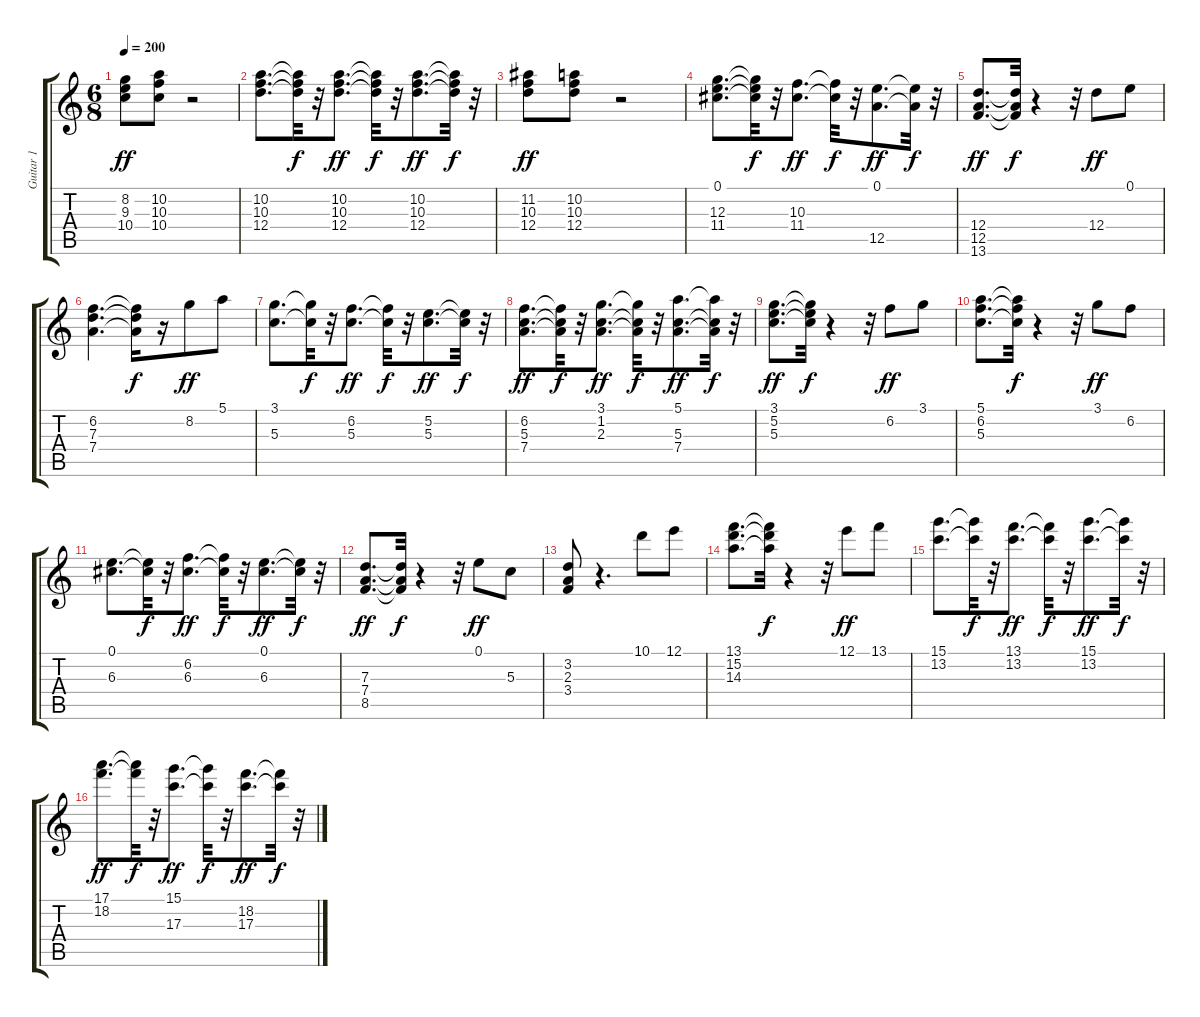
\track ("Guitar 1" "Guitar 1") {instrument distortionguitar}
\staff {score tabs}
\tuning (E4 B3 G3 D3 A2 E2) {hide}
\ts (6 8)
\tempo 200
\clef g2
\ks c
(8.2 9.3 10.4).8{dy ff} (10.2 10.3 10.4).8 r.2 |
(10.2 10.3 12.4).8{d} (10.2{t} 10.3{t} 12.4{t}).32{dy f} r.32 (10.2 10.3 12.4).8{d dy ff} (10.2{t} 10.3{t} 12.4{t}).32{dy f} r.32 (10.2 10.3 12.4).8{d dy ff} (10.2{t} 10.3{t} 12.4{t}).32{dy f} r.32 |
(11.2 10.3 12.4).8{dy ff} (10.2 10.3 12.4).8 r.2 |
(0.1 12.3 11.4).8{d} (0.1{t} 12.3{t} 11.4{t}).32{dy f} r.32 (10.3 11.4).8{d dy ff} (10.3{t} 11.4{t}).32{dy f} r.32 (0.1 12.5).8{d dy ff} (0.1{t} 12.5{t}).32{dy f} r.32 |
(12.4 12.5 13.6).8{d dy ff} (12.4{t} 12.5{t} 13.6{t}).32{dy f} r.4 r.32 12.4.8{dy ff} 0.1.8 |
(6.2 7.3 7.4).4{d} (6.2{t} 7.3{t} 7.4{t}).16{dy f} r.16 8.2.8{dy ff} 5.1.8 |
(3.1 5.3).8{d} (3.1{t} 5.3{t}).32{dy f} r.32 (6.2 5.3).8{d dy ff} (6.2{t} 5.3{t}).32{dy f} r.32 (5.2 5.3).8{d dy ff} (5.2{t} 5.3{t}).32{dy f} r.32 |
(6.2 5.3 7.4).8{d dy ff} (6.2{t} 5.3{t} 7.4{t}).32{dy f} r.32 (3.1 1.2 2.3).8{d dy ff} (3.1{t} 1.2{t} 2.3{t}).32{dy f} r.32 (5.1 5.3 7.4).8{d dy ff} (5.1{t} 5.3{t} 7.4{t}).32{dy f} r.32 |
(3.1 5.2 5.3).8{d dy ff} (3.1{t} 5.2{t} 5.3{t}).32{dy f} r.4 r.32 6.2.8{dy ff} 3.1.8 |
(5.1 6.2 5.3).8{d} (5.1{t} 6.2{t} 5.3{t}).32{dy f} r.4 r.32 3.1.8{dy ff} 6.2.8 |
(0.1 6.3).8{d} (0.1{t} 6.3{t}).32{dy f} r.32 (6.2 6.3).8{d dy ff} (6.2{t} 6.3{t}).32{dy f} r.32 (0.1 6.3).8{d dy ff} (0.1{t} 6.3{t}).32{dy f} r.32 |
(7.3 7.4 8.5).8{d dy ff} (7.3{t} 7.4{t} 8.5{t}).32{dy f} r.4 r.32 0.1.8{dy ff} 5.3.8 |
(3.2 2.3 3.4).8 r.4{d} 10.1.8 12.1.8 |
(13.1 15.2 14.3).8{d} (13.1{t} 15.2{t} 14.3{t}).32{dy f} r.4 r.32 12.1.8{dy ff} 13.1.8 |
(15.1 13.2).8{d} (15.1{t} 13.2{t}).32{dy f} r.32 (13.1 13.2).8{d dy ff} (13.1{t} 13.2{t}).32{dy f} r.32 (15.1 13.2).8{d dy ff} (15.1{t} 13.2{t}).32{dy f} r.32 |
(17.1 18.2).8{d dy ff} (17.1{t} 18.2{t}).32{dy f} r.32 (15.1 17.3).8{d dy ff} (15.1{t} 17.3{t}).32{dy f} r.32 (18.2 17.3).8{d dy ff} (18.2{t} 17.3{t}).32{dy f} r.32
